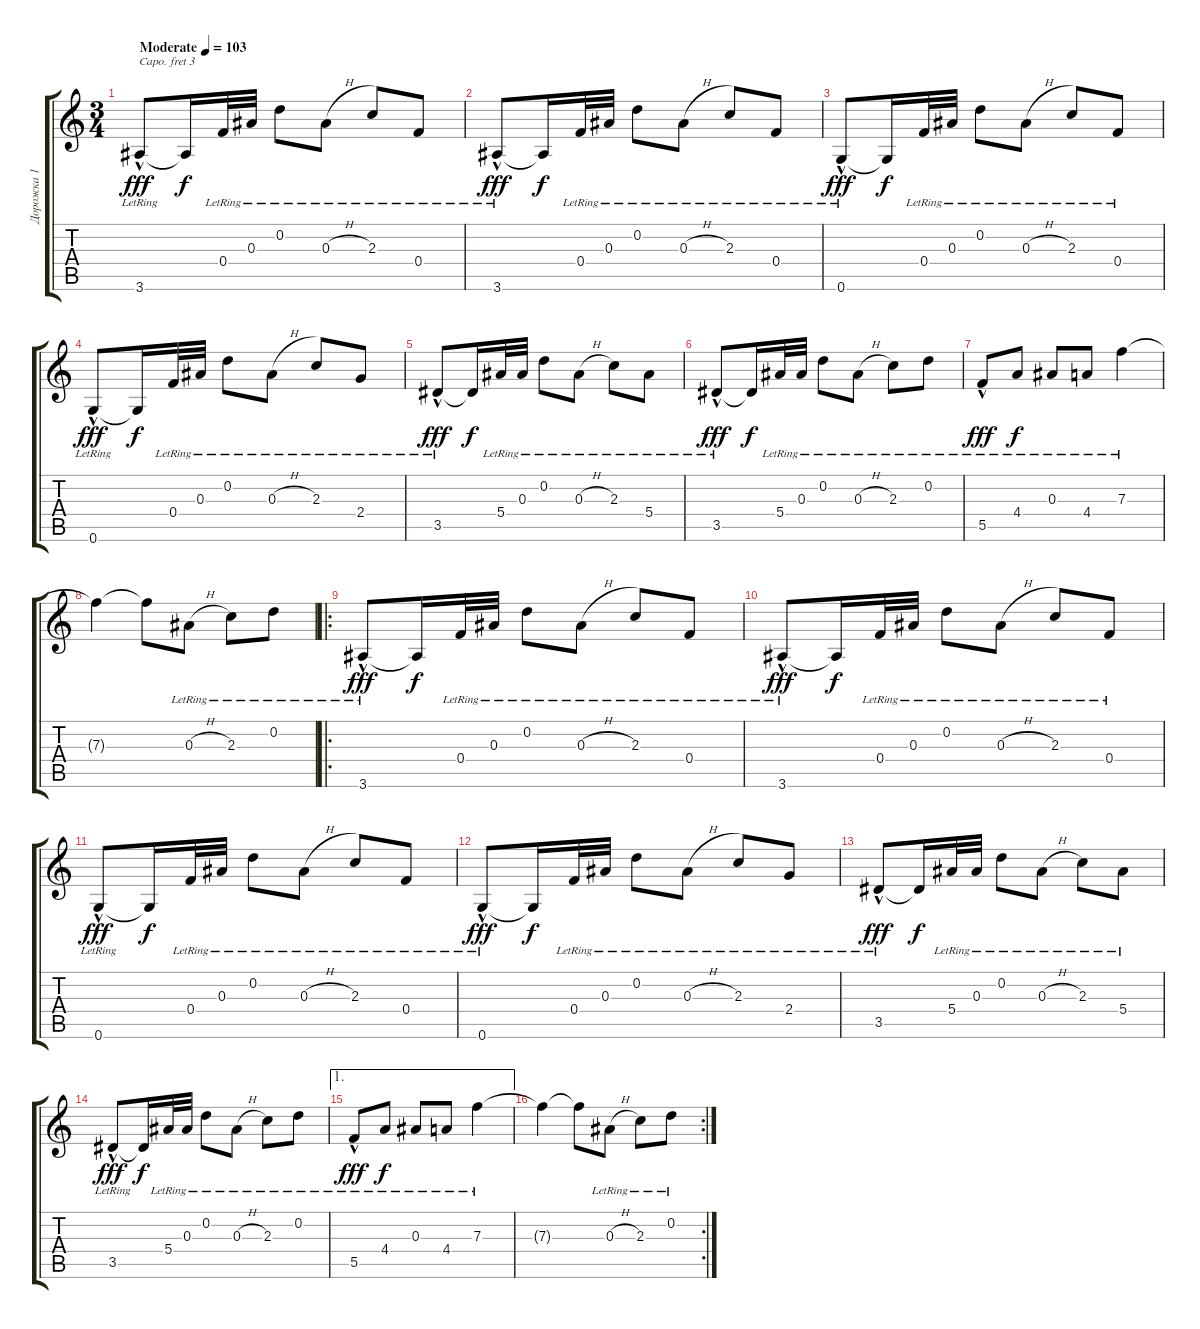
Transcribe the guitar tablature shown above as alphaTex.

\track ("Дорожка 1" "Дорожка 1") {instrument acousticguitarsteel}
\staff {score tabs}
\capo 3
\tuning (E4 B3 G3 D3 A2 E2) {hide}
\ts (3 4)
\tempo (103 "Moderate")
\clef g2
\ks c
3.6{hac lr}.8{dy fff instrument acousticguitarsteel} 3.6{t}.16{dy f} 0.4{lr}.32 0.3{lr}.32 0.2{lr}.8 0.3{h lr}.8 2.3{lr}.8 0.4{lr}.8 |
3.6{hac lr}.8{dy fff} 3.6{t}.16{dy f} 0.4{lr}.32 0.3{lr}.32 0.2{lr}.8 0.3{h lr}.8 2.3{lr}.8 0.4{lr}.8 |
0.6{hac lr}.8{dy fff} 0.6{t}.16{dy f} 0.4{lr}.32 0.3{lr}.32 0.2{lr}.8 0.3{h lr}.8 2.3{lr}.8 0.4{lr}.8 |
0.6{hac lr}.8{dy fff} 0.6{t}.16{dy f} 0.4{lr}.32 0.3{lr}.32 0.2{lr}.8 0.3{h lr}.8 2.3{lr}.8 2.4{lr}.8 |
3.5{hac lr}.8{dy fff} 3.5{t}.16{dy f} 5.4{lr}.32 0.3{lr}.32 0.2{lr}.8 0.3{h lr}.8 2.3{lr}.8 5.4{lr}.8 |
3.5{hac lr}.8{dy fff} 3.5{t}.16{dy f} 5.4{lr}.32 0.3{lr}.32 0.2{lr}.8 0.3{h lr}.8 2.3{lr}.8 0.2{lr}.8 |
5.5{hac lr}.8{dy fff} 4.4{lr}.8{dy f} 0.3{lr}.8 4.4{lr}.8 7.3{lr}.4 |
7.3{t}.4 7.3{t}.8 0.3{h lr}.8 2.3{lr}.8 0.2{lr}.8 |
\ro
3.6{hac lr}.8{dy fff} 3.6{t}.16{dy f} 0.4{lr}.32 0.3{lr}.32 0.2{lr}.8 0.3{h lr}.8 2.3{lr}.8 0.4{lr}.8 |
3.6{hac lr}.8{dy fff} 3.6{t}.16{dy f} 0.4{lr}.32 0.3{lr}.32 0.2{lr}.8 0.3{h lr}.8 2.3{lr}.8 0.4{lr}.8 |
0.6{hac lr}.8{dy fff} 0.6{t}.16{dy f} 0.4{lr}.32 0.3{lr}.32 0.2{lr}.8 0.3{h lr}.8 2.3{lr}.8 0.4{lr}.8 |
0.6{hac lr}.8{dy fff} 0.6{t}.16{dy f} 0.4{lr}.32 0.3{lr}.32 0.2{lr}.8 0.3{h lr}.8 2.3{lr}.8 2.4{lr}.8 |
3.5{hac lr}.8{dy fff} 3.5{t}.16{dy f} 5.4{lr}.32 0.3{lr}.32 0.2{lr}.8 0.3{h lr}.8 2.3{lr}.8 5.4{lr}.8 |
3.5{hac lr}.8{dy fff} 3.5{t}.16{dy f} 5.4{lr}.32 0.3{lr}.32 0.2{lr}.8 0.3{h lr}.8 2.3{lr}.8 0.2{lr}.8 |
\ae 1
5.5{hac lr}.8{dy fff} 4.4{lr}.8{dy f} 0.3{lr}.8 4.4{lr}.8 7.3{lr}.4 |
\rc 2
7.3{t}.4 7.3{t}.8 0.3{h lr}.8 2.3{lr}.8 0.2{lr}.8
